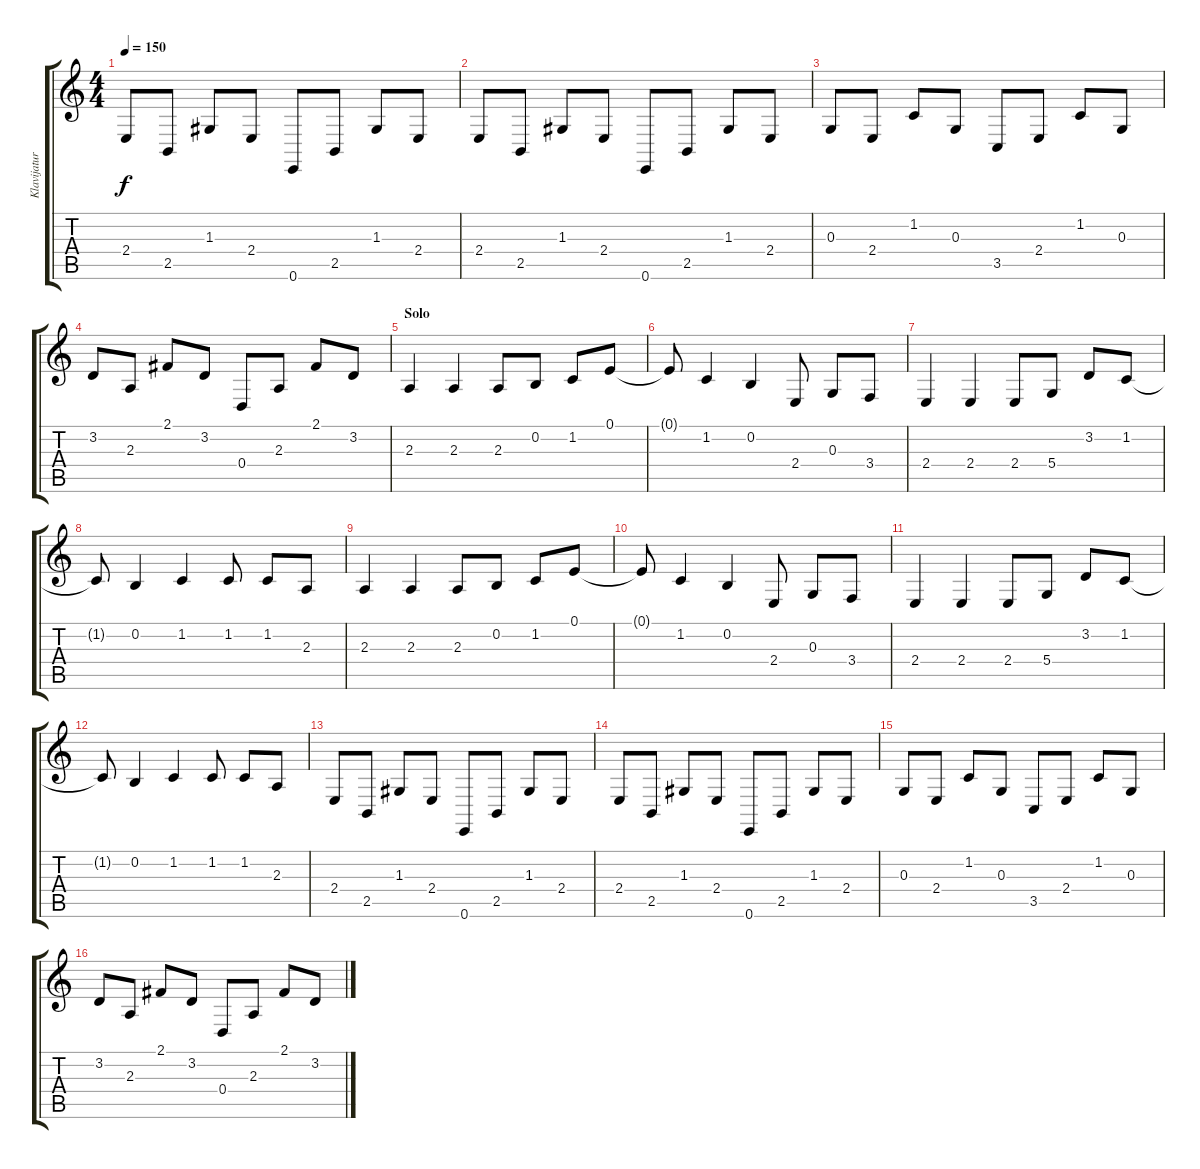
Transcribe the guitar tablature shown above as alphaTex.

\track ("Klavijature" "Klavijatur") {instrument orchestralharp}
\staff {score tabs}
\tuning (E4 B3 G3 D3 A2 E2) {hide}
\ts (4 4)
\tempo 150
\clef g2
\ks c
2.4.8{dy f} 2.5.8 1.3.8 2.4.8 0.6.8 2.5.8 1.3.8 2.4.8 |
2.4.8 2.5.8 1.3.8 2.4.8 0.6.8 2.5.8 1.3.8 2.4.8 |
0.3.8 2.4.8 1.2.8 0.3.8 3.5.8 2.4.8 1.2.8 0.3.8 |
3.2.8 2.3.8 2.1.8 3.2.8 0.4.8 2.3.8 2.1.8 3.2.8 |
\section ("" "Solo")
2.3.4 2.3.4 2.3.8 0.2.8 1.2.8 0.1.8 |
0.1{t}.8 1.2.4 0.2.4 2.4.8 0.3.8 3.4.8 |
2.4.4 2.4.4 2.4.8 5.4.8 3.2.8 1.2.8 |
1.2{t}.8 0.2.4 1.2.4 1.2.8 1.2.8 2.3.8 |
2.3.4 2.3.4 2.3.8 0.2.8 1.2.8 0.1.8 |
0.1{t}.8 1.2.4 0.2.4 2.4.8 0.3.8 3.4.8 |
2.4.4 2.4.4 2.4.8 5.4.8 3.2.8 1.2.8 |
1.2{t}.8 0.2.4 1.2.4 1.2.8 1.2.8 2.3.8 |
2.4.8 2.5.8 1.3.8 2.4.8 0.6.8 2.5.8 1.3.8 2.4.8 |
2.4.8 2.5.8 1.3.8 2.4.8 0.6.8 2.5.8 1.3.8 2.4.8 |
0.3.8 2.4.8 1.2.8 0.3.8 3.5.8 2.4.8 1.2.8 0.3.8 |
3.2.8 2.3.8 2.1.8 3.2.8 0.4.8 2.3.8 2.1.8 3.2.8
